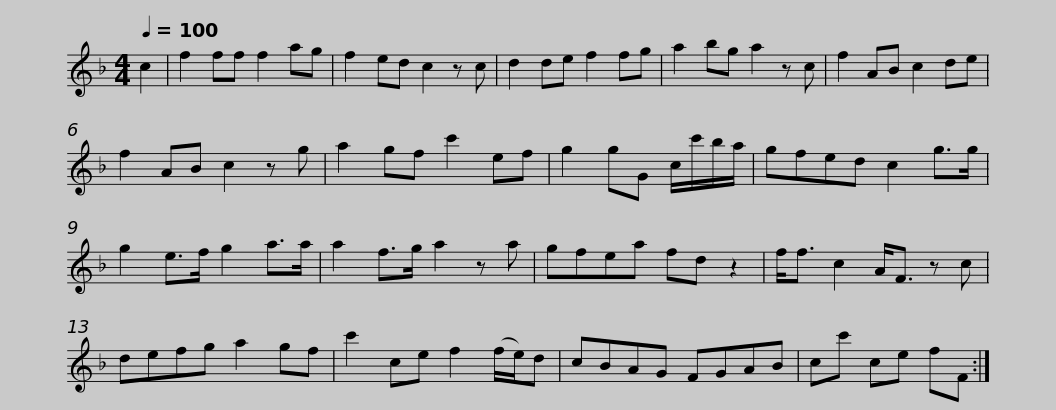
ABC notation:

X:1
L:1/8
Q:1/4=100
M:4/4
I:linebreak $
K:F
V:1 treble
V:1
 c2 | f2 ff f2 ag | f2 ed c2 z c | d2 de f2 fg | a2 bg a2 z c | %5
 f2 AB c2 de | f2 AB c2 z g |$ a2 gf c'2 ef | g2 gG c/c'/b/a/ | gfed c2 g>g | %10
 g2 e>f g2 a>a | a2 f>g a2 z a | gfea fd z2 |$ f<f c2 A<F z c | defg a2 gf | %15
 c'2 ce f2 (f/e/)d | cBAG FGAB | cc' ce fF :| %18
